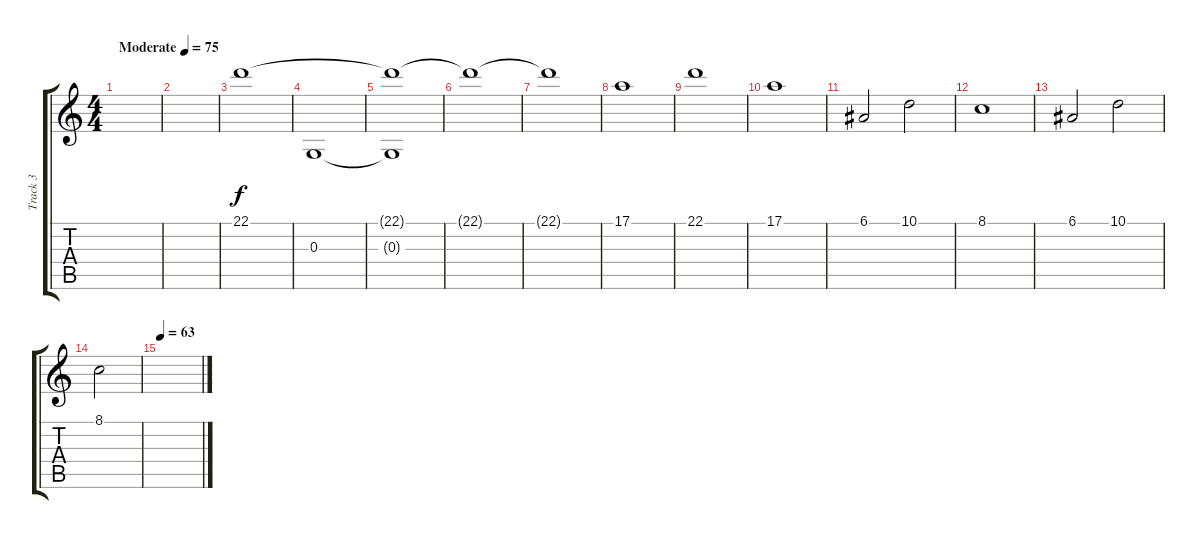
\track ("Track 3" "Track 3") {instrument stringensemble2}
\staff {score tabs}
\tuning (E4 B3 G3 D3 A2 E2) {hide}
\ts (4 4)
\tempo (75 "Moderate")
\clef g2
\ks c
|
|
22.1.1 |
0.3.1 |
(22.1{t} 0.3{t}).1 |
22.1{t}.1 |
22.1{t}.1 |
17.1.1 |
22.1.1 |
17.1.1 |
6.1.2 10.1.2 |
8.1.1 |
6.1.2 10.1.2 |
8.1.2 |
\tempo 63
